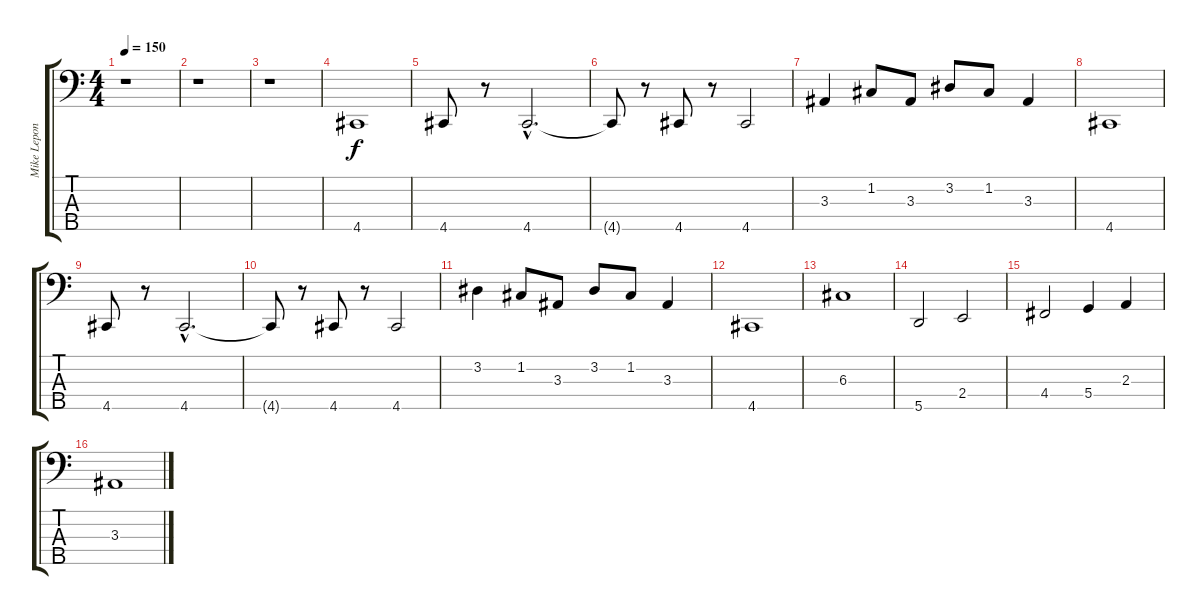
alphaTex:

\track ("Mike Lepond" "Mike Lepon") {instrument electricbasspick}
\staff {score tabs}
\tuning (F2 C2 G1 D1 A0) {hide}
\ts (4 4)
\tempo 150
\clef f4
\ks c
r.1{dy f} |
r.1 |
r.1 |
4.5.1 |
4.5.8 r.8 4.5{hac}.2{d} |
4.5{t}.8 r.8 4.5.8 r.8 4.5.2 |
3.3.4 1.2.8 3.3.8 3.2.8 1.2.8 3.3.4 |
4.5.1 |
4.5.8 r.8 4.5{hac}.2{d} |
4.5{t}.8 r.8 4.5.8 r.8 4.5.2 |
3.2.4 1.2.8 3.3.8 3.2.8 1.2.8 3.3.4 |
4.5.1 |
6.3.1 |
5.5.2 2.4.2 |
4.4.2 5.4.4 2.3.4 |
3.3.1
